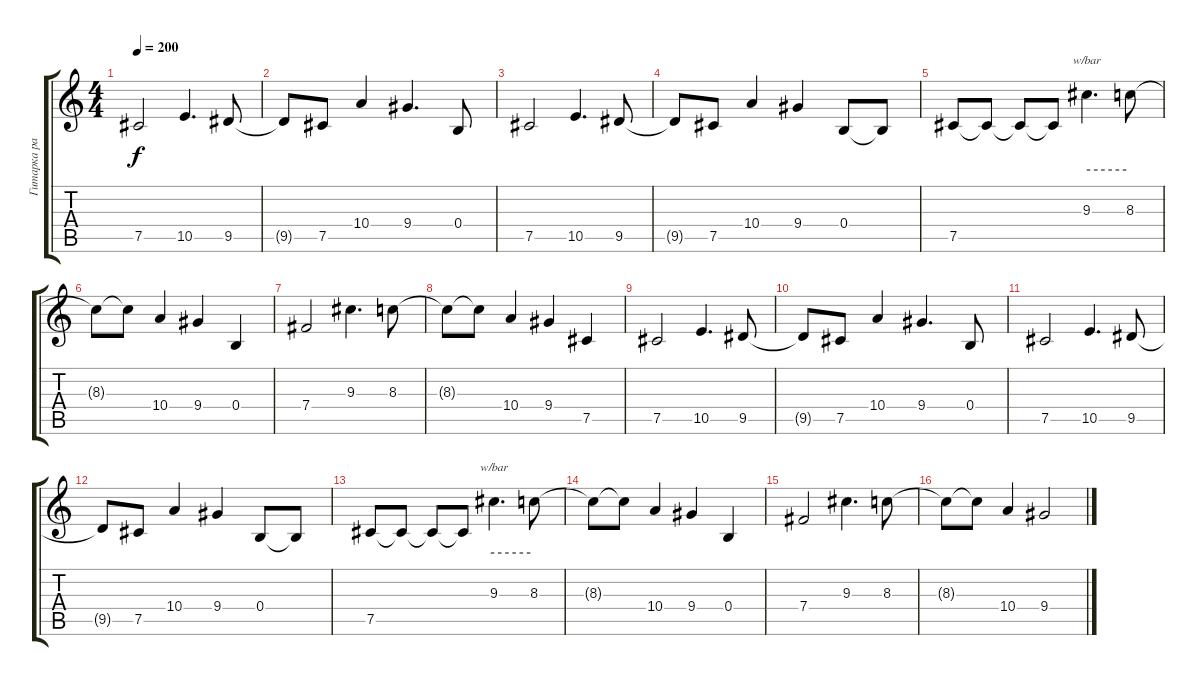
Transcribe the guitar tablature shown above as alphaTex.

\track ("Гитарка раз" "Гитарка ра") {instrument distortionguitar}
\staff {score tabs}
\tuning (Db4 Ab3 E3 B2 Gb2 B1) {hide}
\ts (4 4)
\tempo 200
\clef g2
\ks c
7.5.2{dy f} 10.5.4{d} 9.5.8 |
9.5{t}.8 7.5.8 10.4.4 9.4.4{d} 0.4.8 |
7.5.2 10.5.4{d} 9.5.8 |
9.5{t}.8 7.5.8 10.4.4 9.4.4 0.4.8 0.4{t}.8 |
7.5.8 7.5{t}.8 7.5{t}.8 7.5{t}.8 9.3.4{d tbe (hold default 0 0 60 0)} 8.3.8 |
8.3{t}.8 8.3{t}.8 10.4.4 9.4.4 0.4.4 |
7.4.2 9.3.4{d} 8.3.8 |
8.3{t}.8 8.3{t}.8 10.4.4 9.4.4 7.5.4 |
7.5.2 10.5.4{d} 9.5.8 |
9.5{t}.8 7.5.8 10.4.4 9.4.4{d} 0.4.8 |
7.5.2 10.5.4{d} 9.5.8 |
9.5{t}.8 7.5.8 10.4.4 9.4.4 0.4.8 0.4{t}.8 |
7.5.8 7.5{t}.8 7.5{t}.8 7.5{t}.8 9.3.4{d tbe (hold default 0 0 60 0)} 8.3.8 |
8.3{t}.8 8.3{t}.8 10.4.4 9.4.4 0.4.4 |
7.4.2 9.3.4{d} 8.3.8 |
8.3{t}.8 8.3{t}.8 10.4.4 9.4.2
